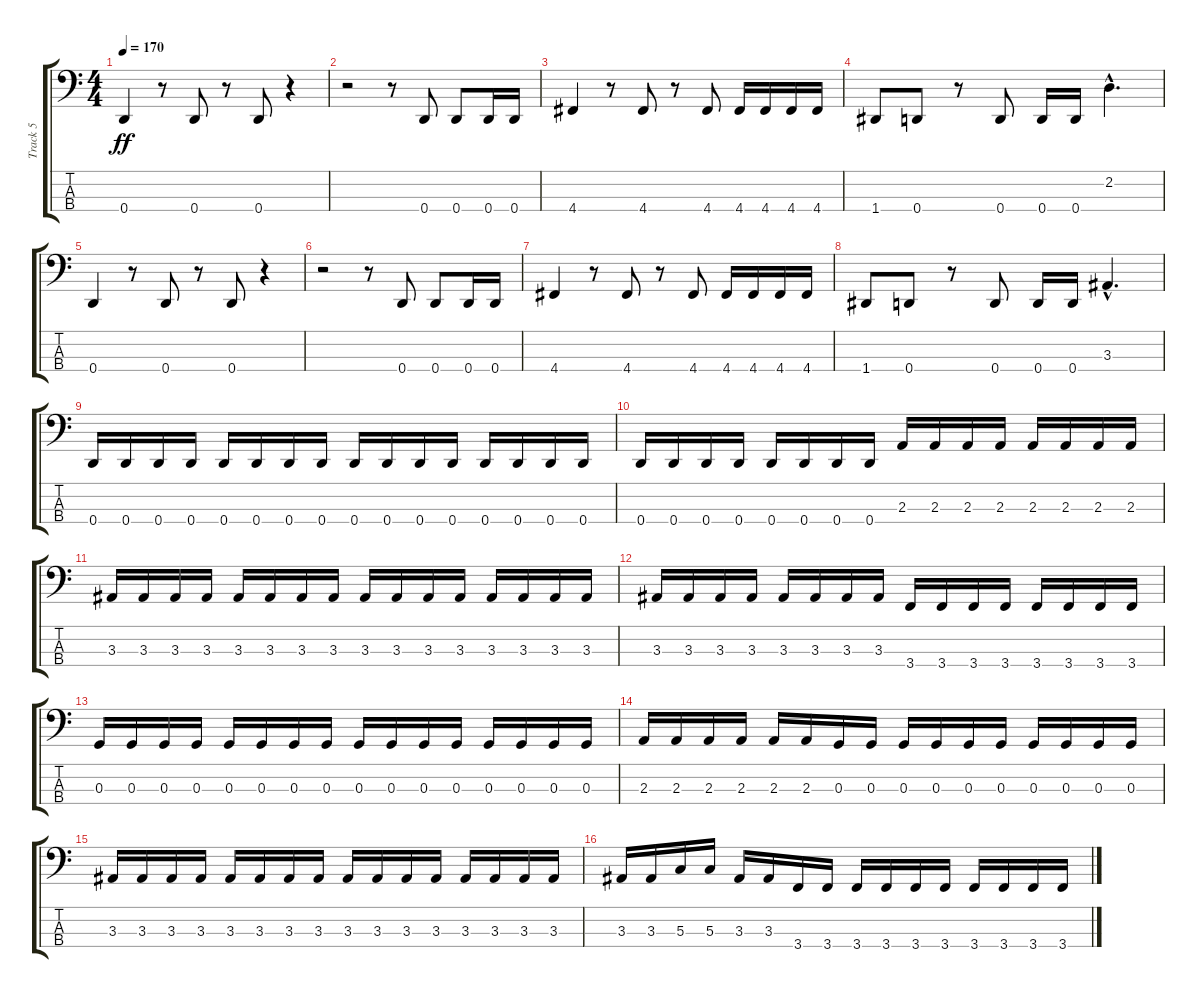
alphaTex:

\track ("Track 5" "Track 5") {instrument electricbasspick}
\staff {score tabs}
\tuning (F2 C2 G1 D1) {hide}
\ts (4 4)
\tempo 170
\clef f4
\ks c
0.4.4{dy ff} r.8 0.4.8 r.8 0.4.8 r.4 |
r.2 r.8 0.4.8 0.4.8 0.4.16 0.4.16 |
4.4.4 r.8 4.4.8 r.8 4.4.8 4.4.16 4.4.16 4.4.16 4.4.16 |
1.4.8 0.4.8 r.8 0.4.8 0.4.16 0.4.16 2.2{hac}.4{d} |
0.4.4 r.8 0.4.8 r.8 0.4.8 r.4 |
r.2 r.8 0.4.8 0.4.8 0.4.16 0.4.16 |
4.4.4 r.8 4.4.8 r.8 4.4.8 4.4.16 4.4.16 4.4.16 4.4.16 |
1.4.8 0.4.8 r.8 0.4.8 0.4.16 0.4.16 3.3{hac}.4{d} |
0.4.16 0.4.16 0.4.16 0.4.16 0.4.16 0.4.16 0.4.16 0.4.16 0.4.16 0.4.16 0.4.16 0.4.16 0.4.16 0.4.16 0.4.16 0.4.16 |
0.4.16 0.4.16 0.4.16 0.4.16 0.4.16 0.4.16 0.4.16 0.4.16 2.3.16 2.3.16 2.3.16 2.3.16 2.3.16 2.3.16 2.3.16 2.3.16 |
3.3.16 3.3.16 3.3.16 3.3.16 3.3.16 3.3.16 3.3.16 3.3.16 3.3.16 3.3.16 3.3.16 3.3.16 3.3.16 3.3.16 3.3.16 3.3.16 |
3.3.16 3.3.16 3.3.16 3.3.16 3.3.16 3.3.16 3.3.16 3.3.16 3.4.16 3.4.16 3.4.16 3.4.16 3.4.16 3.4.16 3.4.16 3.4.16 |
0.3.16 0.3.16 0.3.16 0.3.16 0.3.16 0.3.16 0.3.16 0.3.16 0.3.16 0.3.16 0.3.16 0.3.16 0.3.16 0.3.16 0.3.16 0.3.16 |
2.3.16 2.3.16 2.3.16 2.3.16 2.3.16 2.3.16 0.3.16 0.3.16 0.3.16 0.3.16 0.3.16 0.3.16 0.3.16 0.3.16 0.3.16 0.3.16 |
3.3.16 3.3.16 3.3.16 3.3.16 3.3.16 3.3.16 3.3.16 3.3.16 3.3.16 3.3.16 3.3.16 3.3.16 3.3.16 3.3.16 3.3.16 3.3.16 |
3.3.16 3.3.16 5.3.16 5.3.16 3.3.16 3.3.16 3.4.16 3.4.16 3.4.16 3.4.16 3.4.16 3.4.16 3.4.16 3.4.16 3.4.16 3.4.16
